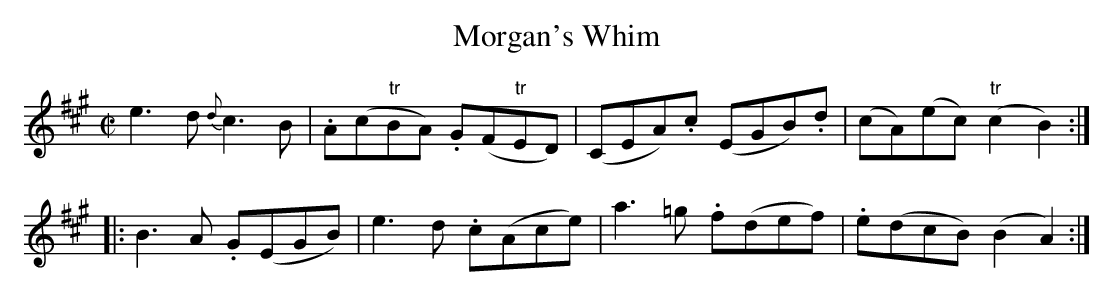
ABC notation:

X:1
T:Morgan's Whim
M: C|
L:1/8
K:A
e3d {d}c3B | .A(c"tr"BA) .G(F"tr"ED) | (CEA).c (EGB).d | (cA)(ec) "tr"(c2B2) :|
|: B3A .G(EGB) | e3d .c(Ace) | a3=g .f(def) | .e(dcB) (B2A2) :|
